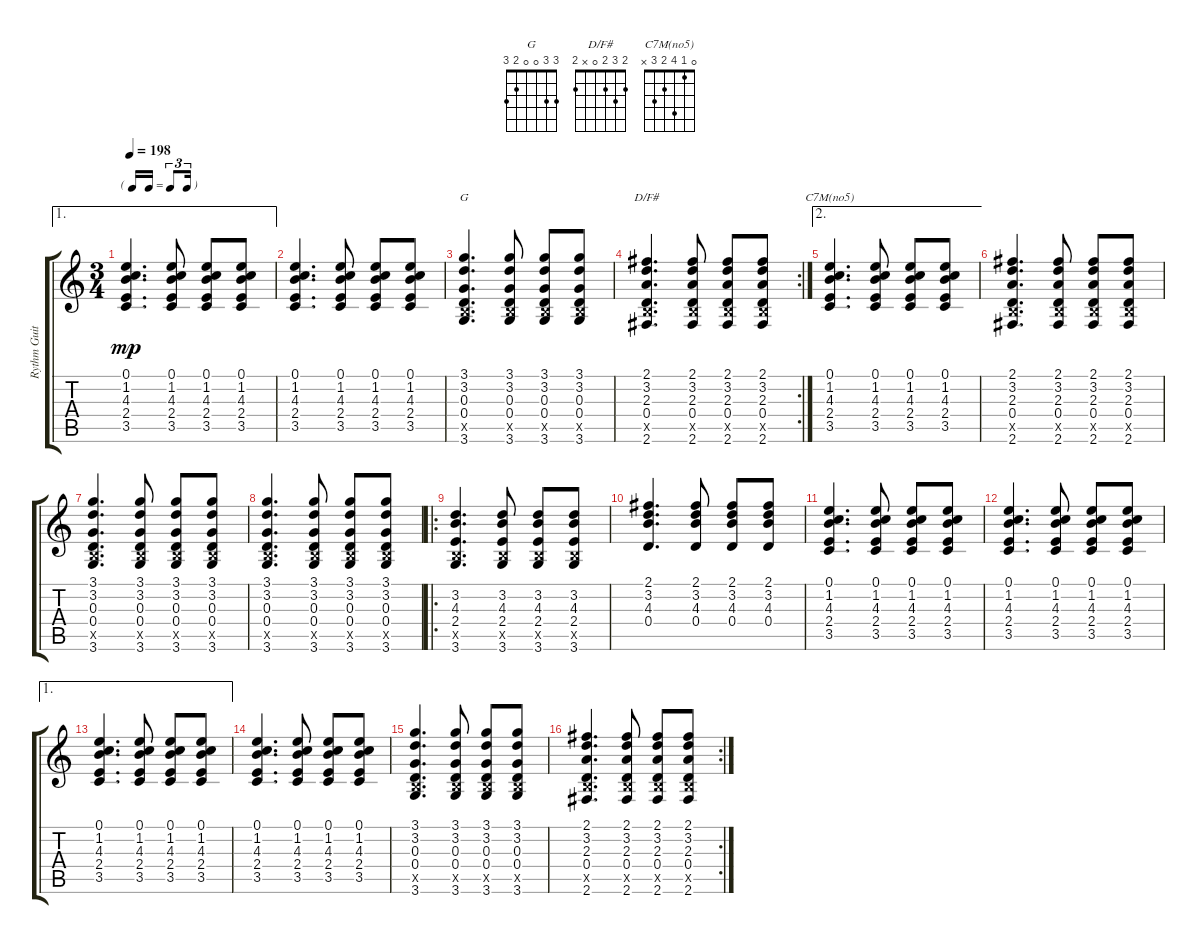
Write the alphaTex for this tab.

\track ("Rythm Guitar" "Rythm Guit") {instrument acousticguitarsteel}
\staff {score tabs}
\tuning (E4 B3 G3 D3 A2 E2) {hide}
\chord ("G" 3 3 0 0 2 3)
\chord ("D/F#" 2 3 2 0 x 2)
\chord ("C7M(no5)" 0 1 4 2 3 x)
\ae 1
\ts (3 4)
\tf triplet16th
\tempo 198
\clef g2
\ks c
(0.1 1.2 4.3 2.4 3.5).4{d dy mp} (0.1 1.2 4.3 2.4 3.5).8 (0.1 1.2 4.3 2.4 3.5).8 (0.1 1.2 4.3 2.4 3.5).8 |
(0.1 1.2 4.3 2.4 3.5).4{d} (0.1 1.2 4.3 2.4 3.5).8 (0.1 1.2 4.3 2.4 3.5).8 (0.1 1.2 4.3 2.4 3.5).8 |
(3.1 3.2 0.3 0.4 2.5{x} 3.6).4{d ch "G"} (3.1 3.2 0.3 0.4 2.5{x} 3.6).8 (3.1 3.2 0.3 0.4 2.5{x} 3.6).8 (3.1 3.2 0.3 0.4 2.5{x} 3.6).8 |
\rc 2
(2.1 3.2 2.3 0.4 2.5{x} 2.6).4{d ch "D/F#"} (2.1 3.2 2.3 0.4 2.5{x} 2.6).8 (2.1 3.2 2.3 0.4 2.5{x} 2.6).8 (2.1 3.2 2.3 0.4 2.5{x} 2.6).8 |
\ae 2
(0.1 1.2 4.3 2.4 3.5).4{d ch "C7M(no5)"} (0.1 1.2 4.3 2.4 3.5).8 (0.1 1.2 4.3 2.4 3.5).8 (0.1 1.2 4.3 2.4 3.5).8 |
(2.1 3.2 2.3 0.4 2.5{x} 2.6).4{d} (2.1 3.2 2.3 0.4 2.5{x} 2.6).8 (2.1 3.2 2.3 0.4 2.5{x} 2.6).8 (2.1 3.2 2.3 0.4 2.5{x} 2.6).8 |
(3.1 3.2 0.3 0.4 2.5{x} 3.6).4{d} (3.1 3.2 0.3 0.4 2.5{x} 3.6).8 (3.1 3.2 0.3 0.4 2.5{x} 3.6).8 (3.1 3.2 0.3 0.4 2.5{x} 3.6).8 |
(3.1 3.2 0.3 0.4 2.5{x} 3.6).4{d} (3.1 3.2 0.3 0.4 2.5{x} 3.6).8 (3.1 3.2 0.3 0.4 2.5{x} 3.6).8 (3.1 3.2 0.3 0.4 2.5{x} 3.6).8 |
\ro
(3.2 4.3 2.4 2.5{x} 3.6).4{d} (3.2 4.3 2.4 2.5{x} 3.6).8 (3.2 4.3 2.4 2.5{x} 3.6).8 (3.2 4.3 2.4 2.5{x} 3.6).8 |
(2.1 3.2 4.3 0.4).4{d} (2.1 3.2 4.3 0.4).8 (2.1 3.2 4.3 0.4).8 (2.1 3.2 4.3 0.4).8 |
(0.1 1.2 4.3 2.4 3.5).4{d} (0.1 1.2 4.3 2.4 3.5).8 (0.1 1.2 4.3 2.4 3.5).8 (0.1 1.2 4.3 2.4 3.5).8 |
(0.1 1.2 4.3 2.4 3.5).4{d} (0.1 1.2 4.3 2.4 3.5).8 (0.1 1.2 4.3 2.4 3.5).8 (0.1 1.2 4.3 2.4 3.5).8 |
\ae 1
(0.1 1.2 4.3 2.4 3.5).4{d} (0.1 1.2 4.3 2.4 3.5).8 (0.1 1.2 4.3 2.4 3.5).8 (0.1 1.2 4.3 2.4 3.5).8 |
(0.1 1.2 4.3 2.4 3.5).4{d} (0.1 1.2 4.3 2.4 3.5).8 (0.1 1.2 4.3 2.4 3.5).8 (0.1 1.2 4.3 2.4 3.5).8 |
(3.1 3.2 0.3 0.4 2.5{x} 3.6).4{d} (3.1 3.2 0.3 0.4 2.5{x} 3.6).8 (3.1 3.2 0.3 0.4 2.5{x} 3.6).8 (3.1 3.2 0.3 0.4 2.5{x} 3.6).8 |
\rc 2
(2.1 3.2 2.3 0.4 2.5{x} 2.6).4{d} (2.1 3.2 2.3 0.4 2.5{x} 2.6).8 (2.1 3.2 2.3 0.4 2.5{x} 2.6).8 (2.1 3.2 2.3 0.4 2.5{x} 2.6).8
